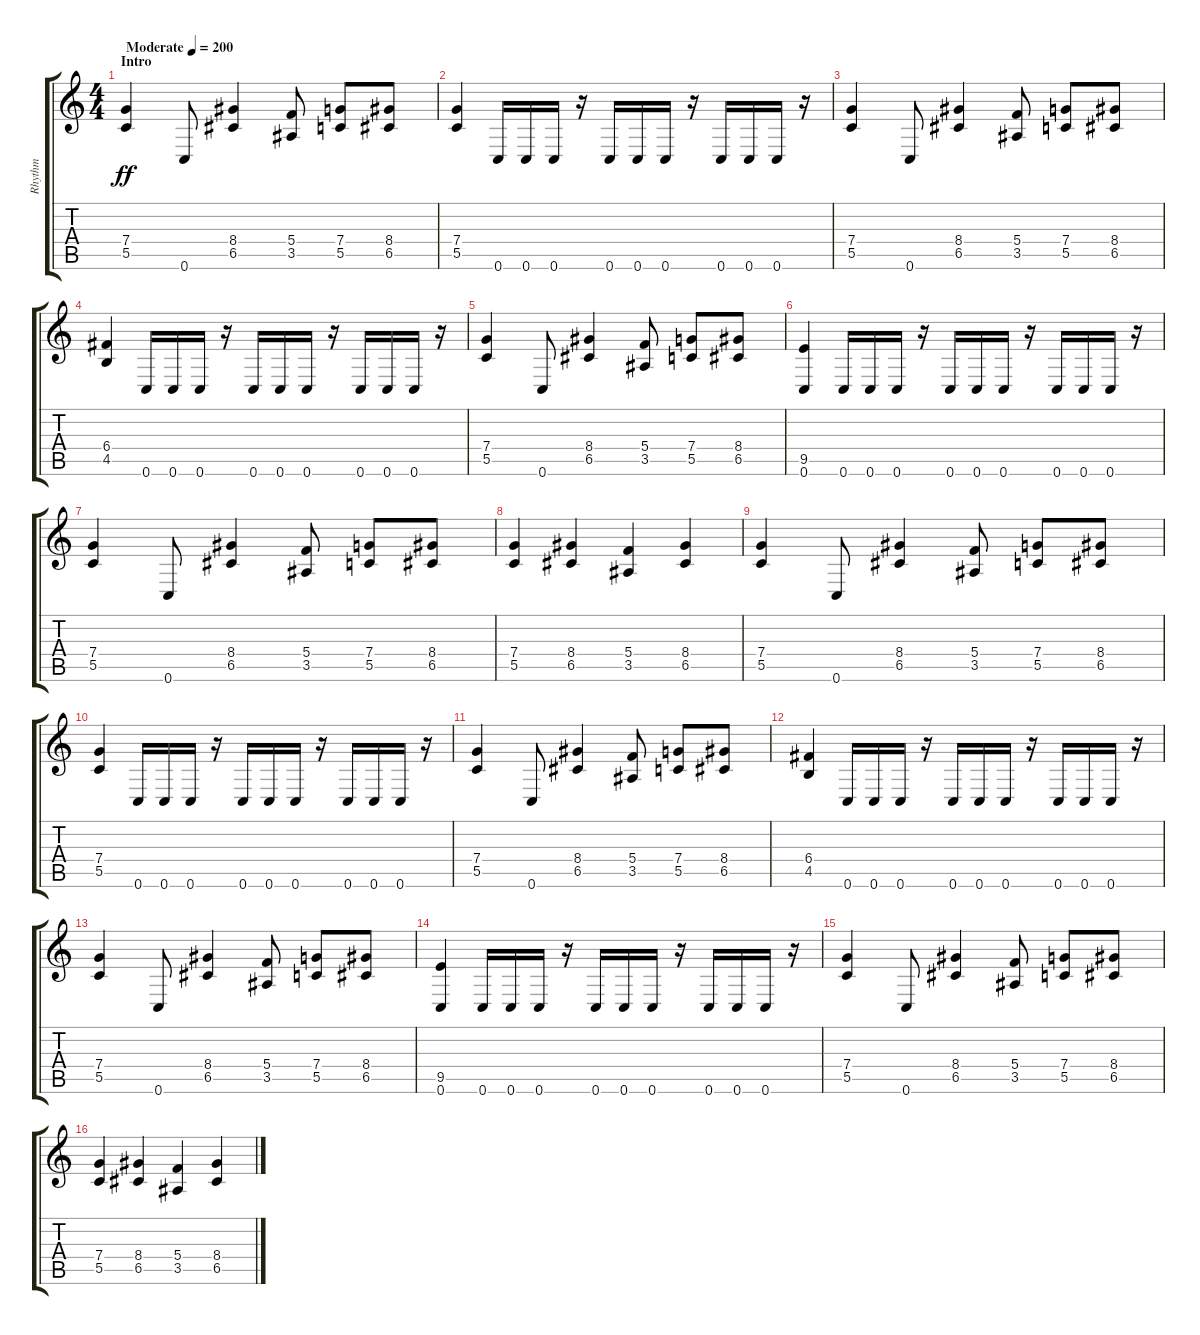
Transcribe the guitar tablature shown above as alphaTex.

\track ("Rhythm" "Rhythm") {instrument distortionguitar}
\staff {score tabs}
\tuning (D4 A3 F3 C3 G2 C2) {hide}
\ts (4 4)
\section ("" "Intro")
\tempo (200 "Moderate")
\clef g2
\ks c
(7.4 5.5).4{dy ff instrument distortionguitar} 0.6.8 (8.4 6.5).4 (5.4 3.5).8 (7.4 5.5).8 (8.4 6.5).8 |
(7.4 5.5).4 0.6.16 0.6.16 0.6.16 r.16 0.6.16 0.6.16 0.6.16 r.16 0.6.16 0.6.16 0.6.16 r.16 |
(7.4 5.5).4 0.6.8 (8.4 6.5).4 (5.4 3.5).8 (7.4 5.5).8 (8.4 6.5).8 |
(6.4 4.5).4 0.6.16 0.6.16 0.6.16 r.16 0.6.16 0.6.16 0.6.16 r.16 0.6.16 0.6.16 0.6.16 r.16 |
(7.4 5.5).4 0.6.8 (8.4 6.5).4 (5.4 3.5).8 (7.4 5.5).8 (8.4 6.5).8 |
(9.5 0.6).4 0.6.16 0.6.16 0.6.16 r.16 0.6.16 0.6.16 0.6.16 r.16 0.6.16 0.6.16 0.6.16 r.16 |
(7.4 5.5).4 0.6.8 (8.4 6.5).4 (5.4 3.5).8 (7.4 5.5).8 (8.4 6.5).8 |
(7.4 5.5).4 (8.4 6.5).4 (5.4 3.5).4 (8.4 6.5).4 |
(7.4 5.5).4 0.6.8 (8.4 6.5).4 (5.4 3.5).8 (7.4 5.5).8 (8.4 6.5).8 |
(7.4 5.5).4 0.6.16 0.6.16 0.6.16 r.16 0.6.16 0.6.16 0.6.16 r.16 0.6.16 0.6.16 0.6.16 r.16 |
(7.4 5.5).4 0.6.8 (8.4 6.5).4 (5.4 3.5).8 (7.4 5.5).8 (8.4 6.5).8 |
(6.4 4.5).4 0.6.16 0.6.16 0.6.16 r.16 0.6.16 0.6.16 0.6.16 r.16 0.6.16 0.6.16 0.6.16 r.16 |
(7.4 5.5).4 0.6.8 (8.4 6.5).4 (5.4 3.5).8 (7.4 5.5).8 (8.4 6.5).8 |
(9.5 0.6).4 0.6.16 0.6.16 0.6.16 r.16 0.6.16 0.6.16 0.6.16 r.16 0.6.16 0.6.16 0.6.16 r.16 |
(7.4 5.5).4 0.6.8 (8.4 6.5).4 (5.4 3.5).8 (7.4 5.5).8 (8.4 6.5).8 |
(7.4 5.5).4 (8.4 6.5).4 (5.4 3.5).4 (8.4 6.5).4
